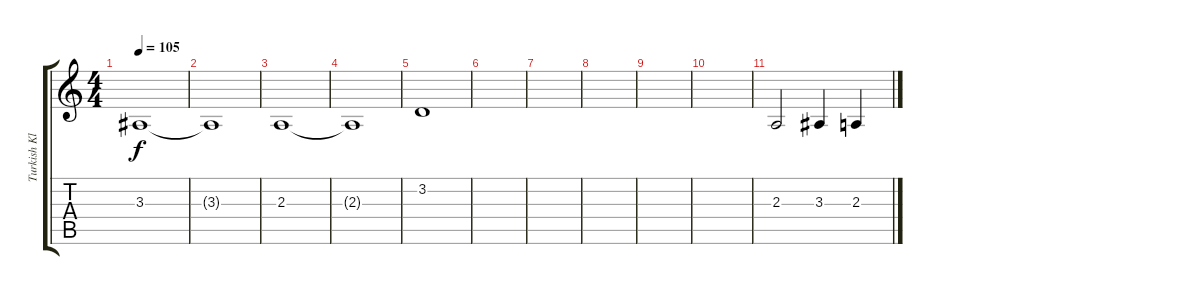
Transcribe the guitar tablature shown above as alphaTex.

\track ("Turkish Klavye" "Turkish Kl") {instrument stringensemble1}
\staff {score tabs}
\tuning (E4 B3 G3 D3 A2 E2) {hide}
\ts (4 4)
\tempo 105
\clef g2
\ks c
3.3.1{dy f} |
3.3{t}.1 |
2.3.1 |
2.3{t}.1 |
3.2.1 |
|
|
|
|
|
2.3.2 3.3.4 2.3.4
